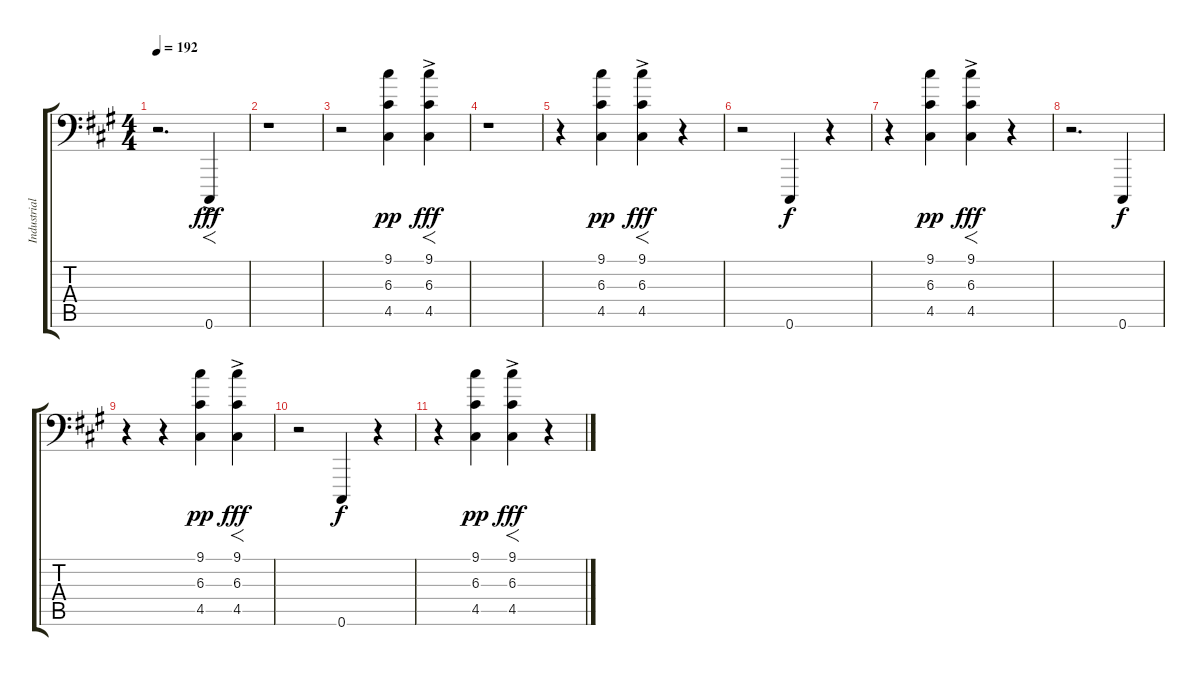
\track ("Industrial sounds" "Industrial") {instrument taikodrum}
\staff {score tabs}
\tuning (E4 B3 G3 D3 A2 Db1) {hide}
\ts (4 4)
\tempo 192
\clef f4
\ks f#minor
r.2{d dy fff instrument taikodrum} 0.6{ac}.4{f} |
r.1 |
r.2 (9.1 6.3 4.5).4{dy pp} (9.1{ac} 6.3{ac} 4.5{ac}).4{f dy fff} |
r.1 |
r.4 (9.1 6.3 4.5).4{dy pp} (9.1{ac} 6.3{ac} 4.5{ac}).4{f dy fff} r.4 |
r.2 0.6.4{dy f} r.4 |
r.4 (9.1 6.3 4.5).4{dy pp} (9.1{ac} 6.3{ac} 4.5{ac}).4{f dy fff} r.4 |
r.2{d} 0.6.4{dy f} |
r.4 r.4 (9.1 6.3 4.5).4{dy pp} (9.1{ac} 6.3{ac} 4.5{ac}).4{f dy fff} |
r.2 0.6.4{dy f} r.4 |
r.4 (9.1 6.3 4.5).4{dy pp} (9.1{ac} 6.3{ac} 4.5{ac}).4{f dy fff} r.4
